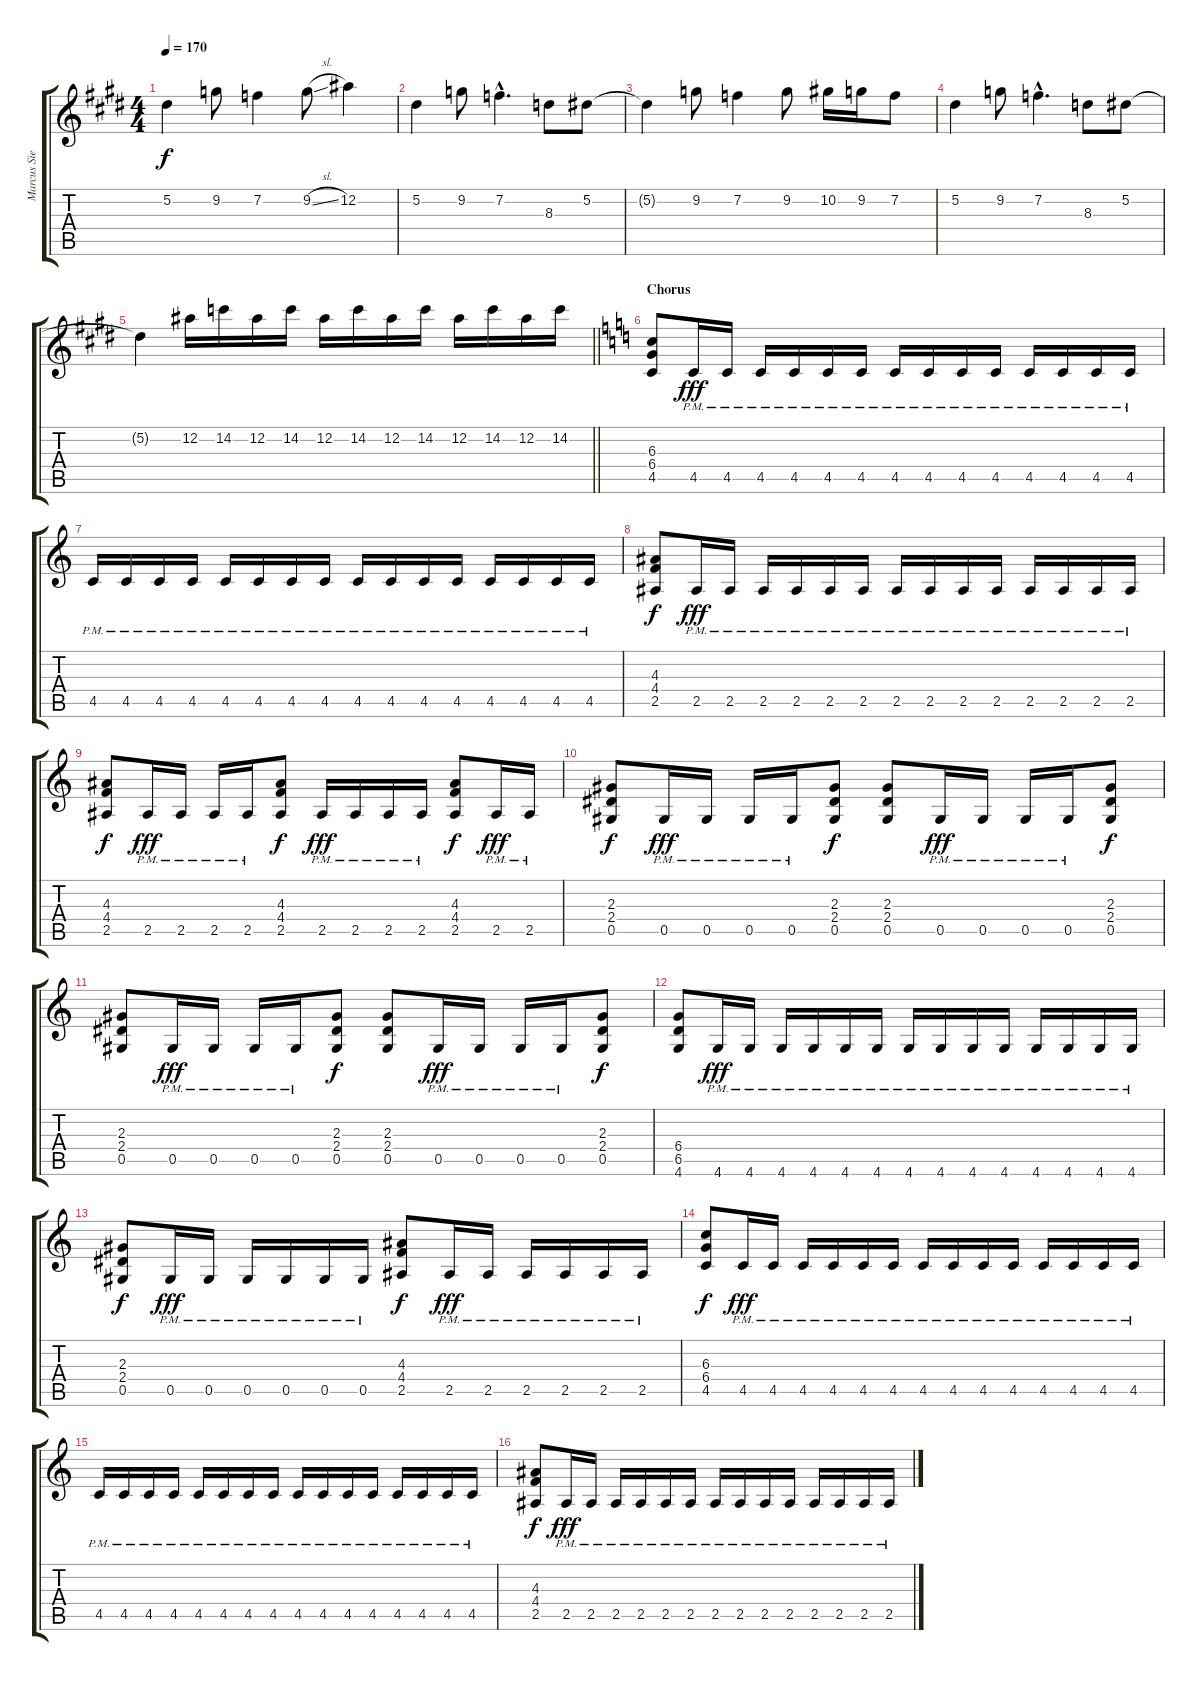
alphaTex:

\track ("Marcus Siepen" "Marcus Sie") {instrument distortionguitar}
\staff {score tabs}
\tuning (Eb4 Bb3 Gb3 Db3 Ab2 Eb2) {hide}
\ts (4 4)
\tempo 170
\clef g2
\ks e
5.2{t}.4{dy f} 9.2.8 7.2.4 9.2{sl}.8 12.2.4 |
5.2.4 9.2.8 7.2{hac}.4{d} 8.3.8 5.2.8 |
5.2{t}.4 9.2.8 7.2.4 9.2.8 10.2.16 9.2.16 7.2.8 |
5.2.4 9.2.8 7.2{hac}.4{d} 8.3.8 5.2.8 |
\barLineRight lightlight
5.2{t}.4 12.2.16 14.2.16 12.2.16 14.2.16 12.2.16 14.2.16 12.2.16 14.2.16 12.2.16 14.2.16 12.2.16 14.2.16 |
\section ("" "Chorus")
\ks c
(6.3 6.4 4.5).8 4.5{pm}.16{dy fff} 4.5{pm}.16 4.5{pm}.16 4.5{pm}.16 4.5{pm}.16 4.5{pm}.16 4.5{pm}.16 4.5{pm}.16 4.5{pm}.16 4.5{pm}.16 4.5{pm}.16 4.5{pm}.16 4.5{pm}.16 4.5{pm}.16 |
4.5{pm}.16 4.5{pm}.16 4.5{pm}.16 4.5{pm}.16 4.5{pm}.16 4.5{pm}.16 4.5{pm}.16 4.5{pm}.16 4.5{pm}.16 4.5{pm}.16 4.5{pm}.16 4.5{pm}.16 4.5{pm}.16 4.5{pm}.16 4.5{pm}.16 4.5{pm}.16 |
(4.3 4.4 2.5).8{dy f} 2.5{pm}.16{dy fff} 2.5{pm}.16 2.5{pm}.16 2.5{pm}.16 2.5{pm}.16 2.5{pm}.16 2.5{pm}.16 2.5{pm}.16 2.5{pm}.16 2.5{pm}.16 2.5{pm}.16 2.5{pm}.16 2.5{pm}.16 2.5{pm}.16 |
(4.3 4.4 2.5).8{dy f} 2.5{pm}.16{dy fff} 2.5{pm}.16 2.5{pm}.16 2.5{pm}.16 (4.3 4.4 2.5).8{dy f} 2.5{pm}.16{dy fff} 2.5{pm}.16 2.5{pm}.16 2.5{pm}.16 (4.3 4.4 2.5).8{dy f} 2.5{pm}.16{dy fff} 2.5{pm}.16 |
(2.3 2.4 0.5).8{dy f} 0.5{pm}.16{dy fff} 0.5{pm}.16 0.5{pm}.16 0.5{pm}.16 (2.3 2.4 0.5).8{dy f} (2.3 2.4 0.5).8 0.5{pm}.16{dy fff} 0.5{pm}.16 0.5{pm}.16 0.5{pm}.16 (2.3 2.4 0.5).8{dy f} |
(2.3 2.4 0.5).8 0.5{pm}.16{dy fff} 0.5{pm}.16 0.5{pm}.16 0.5{pm}.16 (2.3 2.4 0.5).8{dy f} (2.3 2.4 0.5).8 0.5{pm}.16{dy fff} 0.5{pm}.16 0.5{pm}.16 0.5{pm}.16 (2.3 2.4 0.5).8{dy f} |
(6.4 6.5 4.6).8 4.6{pm}.16{dy fff} 4.6{pm}.16 4.6{pm}.16 4.6{pm}.16 4.6{pm}.16 4.6{pm}.16 4.6{pm}.16 4.6{pm}.16 4.6{pm}.16 4.6{pm}.16 4.6{pm}.16 4.6{pm}.16 4.6{pm}.16 4.6{pm}.16 |
(2.3 2.4 0.5).8{dy f} 0.5{pm}.16{dy fff} 0.5{pm}.16 0.5{pm}.16 0.5{pm}.16 0.5{pm}.16 0.5{pm}.16 (4.3 4.4 2.5).8{dy f} 2.5{pm}.16{dy fff} 2.5{pm}.16 2.5{pm}.16 2.5{pm}.16 2.5{pm}.16 2.5{pm}.16 |
(6.3 6.4 4.5).8{dy f} 4.5{pm}.16{dy fff} 4.5{pm}.16 4.5{pm}.16 4.5{pm}.16 4.5{pm}.16 4.5{pm}.16 4.5{pm}.16 4.5{pm}.16 4.5{pm}.16 4.5{pm}.16 4.5{pm}.16 4.5{pm}.16 4.5{pm}.16 4.5{pm}.16 |
4.5{pm}.16 4.5{pm}.16 4.5{pm}.16 4.5{pm}.16 4.5{pm}.16 4.5{pm}.16 4.5{pm}.16 4.5{pm}.16 4.5{pm}.16 4.5{pm}.16 4.5{pm}.16 4.5{pm}.16 4.5{pm}.16 4.5{pm}.16 4.5{pm}.16 4.5{pm}.16 |
(4.3 4.4 2.5).8{dy f} 2.5{pm}.16{dy fff} 2.5{pm}.16 2.5{pm}.16 2.5{pm}.16 2.5{pm}.16 2.5{pm}.16 2.5{pm}.16 2.5{pm}.16 2.5{pm}.16 2.5{pm}.16 2.5{pm}.16 2.5{pm}.16 2.5{pm}.16 2.5{pm}.16
